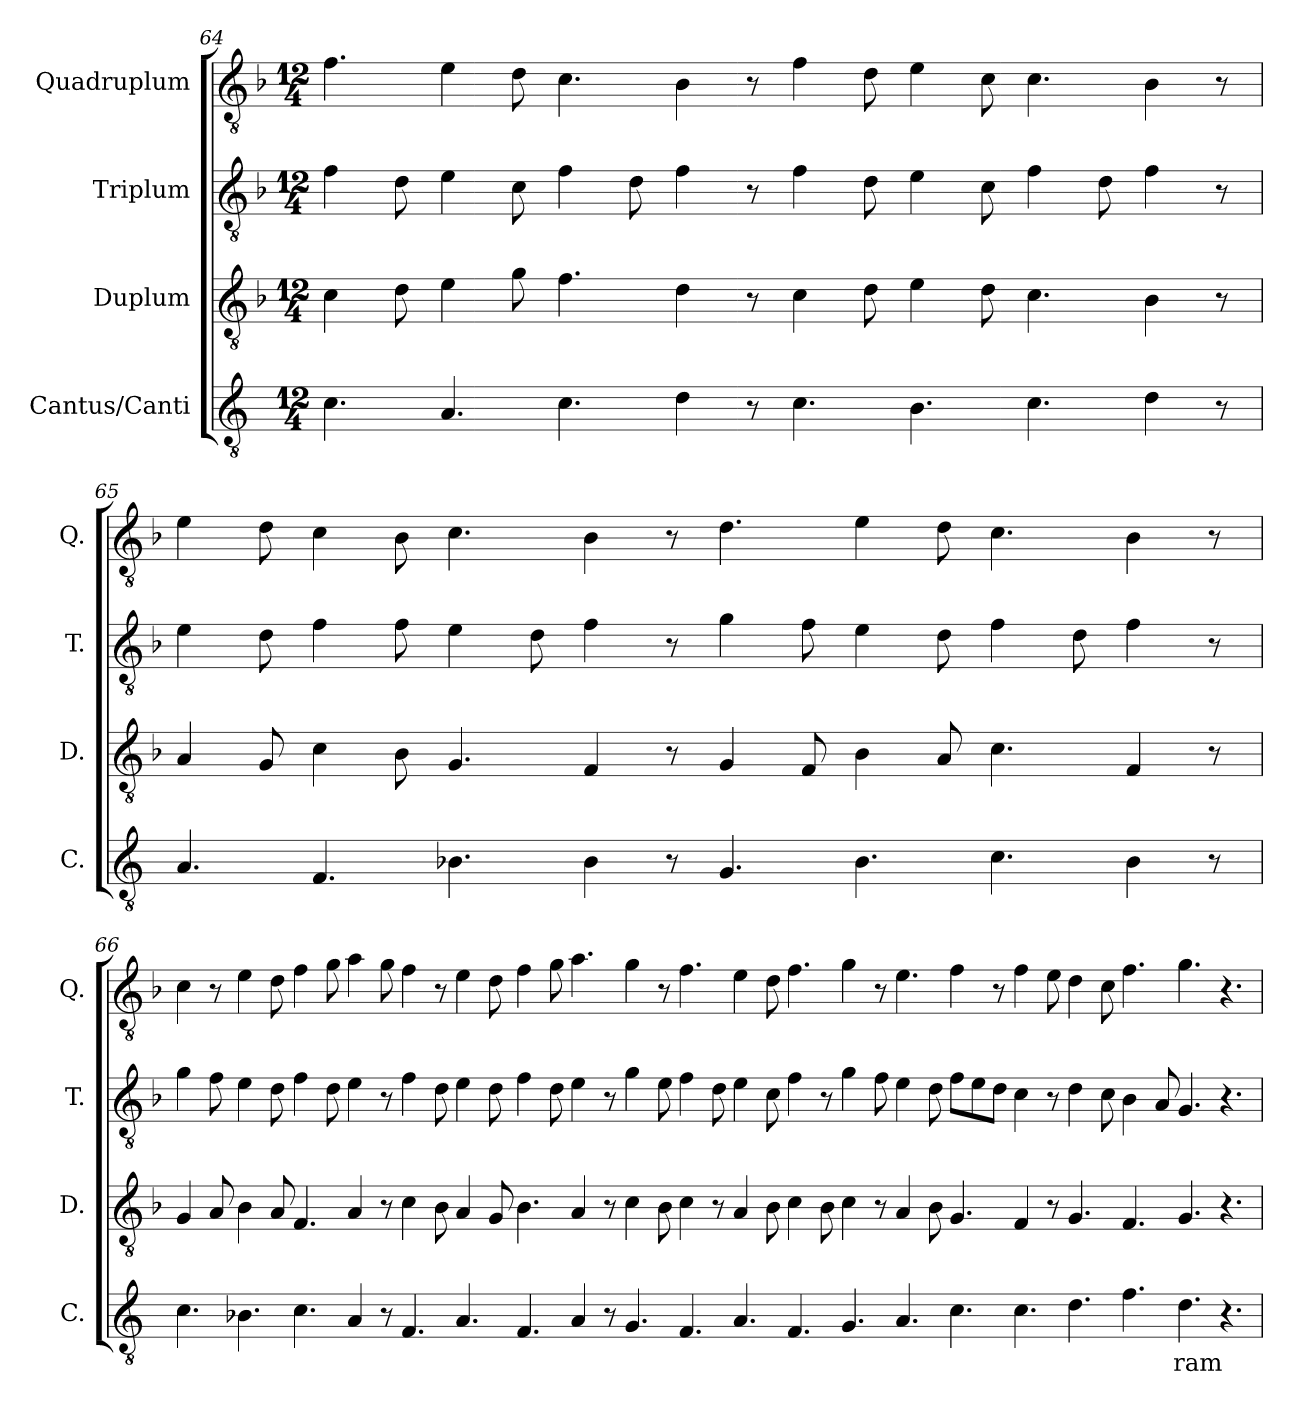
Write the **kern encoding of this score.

**kern	**text	**kern	**kern	**kern
*part4	*part4	*part3	*part2	*part1
*staff4	*staff4	*staff3	*staff2	*staff1
*I"Cantus/Canti	*	*I"Duplum	*I"Triplum	*I"Quadruplum
*I'C.	*	*I'D.	*I'T.	*I'Q.
*clefGv2	*	*clefGv2	*clefGv2	*clefGv2
*k[]	*	*k[b-]	*k[b-]	*k[b-]
*M12/4	*	*M12/4	*M12/4	*M12/4
=64	=64	=64	=64	=64
4.c\	.	4c\	4f\	4.f\
.	.	8d\	8d\	.
4.A/	.	4e\	4e\	4e\
.	.	8g\	8c\	8d\
4.c\	.	4.f\	4f\	4.c\
.	.	.	8d\	.
4d\	.	4d\	4f\	4B-\
8r	.	8r	8r	8r
4.c\	.	4c\	4f\	4f\
.	.	8d\	8d\	8d\
4.B\	.	4e\	4e\	4e\
.	.	8d\	8c\	8c\
4.c\	.	4.c\	4f\	4.c\
.	.	.	8d\	.
4d\	.	4B-\	4f\	4B-\
8r	.	8r	8r	8r
=65	=65	=65	=65	=65
4.A/	.	4A/	4e\	4e\
.	.	8G/	8d\	8d\
4.F/	.	4c\	4f\	4c\
.	.	8B-\	8f\	8B-\
4.B-X\	.	4.G/	4e\	4.c\
.	.	.	8d\	.
4B-\	.	4F/	4f\	4B-\
8r	.	8r	8r	8r
4.G/	.	4G/	4g\	4.d\
.	.	8F/	8f\	.
4.B-\	.	4B-\	4e\	4e\
.	.	8A/	8d\	8d\
4.c\	.	4.c\	4f\	4.c\
.	.	.	8d\	.
4B-\	.	4F/	4f\	4B-\
8r	.	8r	8r	8r
!!LO:LB:g=z
=66	=66	=66	=66	=66
4.c\	.	4G/	4g\	4c\
.	.	8A/	8f\	8r
4.B-X\	.	4B-\	4e\	4e\
.	.	8A/	8d\	8d\
4.c\	.	4.F/	4f\	4f\
.	.	.	8d\	8g\
4A/	.	4A/	4e\	4a\
8r	.	8r	8r	8g\
4.F/	.	4c\	4f\	4f\
.	.	8B-\	8d\	8r
4.A/	.	4A/	4e\	4e\
.	.	8G/	8d\	8d\
4.F/	.	4.B-\	4f\	4f\
.	.	.	8d\	8g\
4A/	.	4A/	4e\	4.a\
8r	.	8r	8r	.
4.G/	.	4c\	4g\	4g\
.	.	8B-\	8e\	8r
4.F/	.	4c\	4f\	4.f\
.	.	8r	8d\	.
4.A/	.	4A/	4e\	4e\
.	.	8B-\	8c\	8d\
4.F/	.	4c\	4f\	4.f\
.	.	8B-\	8r	.
4.G/	.	4c\	4g\	4g\
.	.	8r	8f\	8r
4.A/	.	4A/	4e\	4.e\
.	.	8B-\	8d\	.
4.c\	.	4.G/	8f\L	4f\
.	.	.	8e\	.
.	.	.	8d\J	8r
4.c\	.	4F/	4c\	4f\
.	.	8r	8r	8e\
4.d\	.	4.G/	4d\	4d\
.	.	.	8c\	8c\
4.f\	.	4.F/	4B-\	4.f\
.	.	.	8A/	.
4.d\	-ram	4.G/	4.G/	4.g\
4.r	.	4.r	4.r	4.r
=	=	=	=	=
*-	*-	*-	*-	*-
